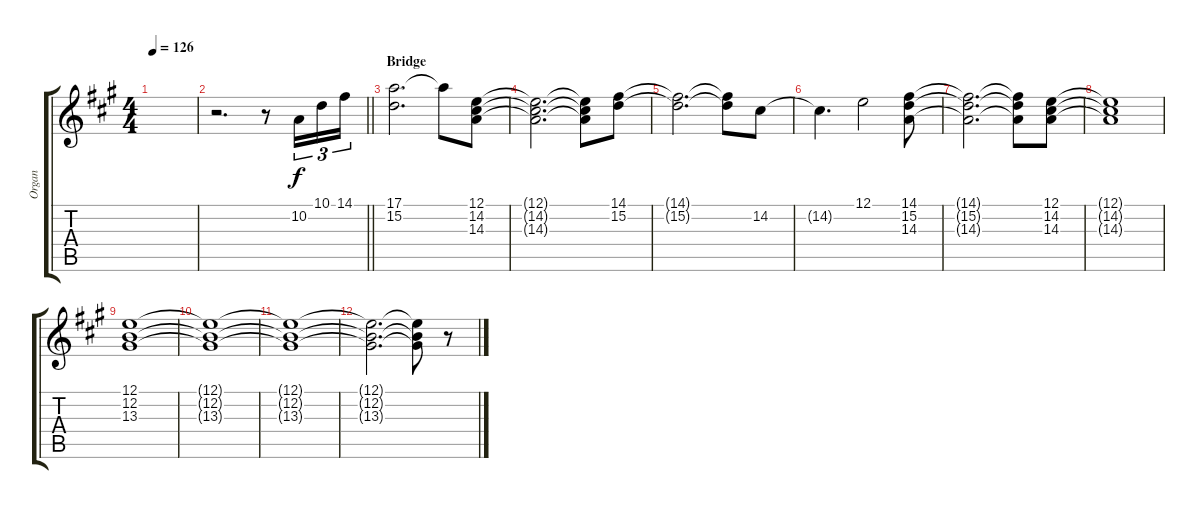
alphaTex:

\track ("Organ" "Organ") {instrument churchorgan}
\staff {score tabs}
\tuning (E4 B3 G3 D3 A2 E2) {hide}
\ts (4 4)
\tempo 126
\clef g2
\ks a
|
\barLineRight lightlight
r.2{d} r.8 10.2.16{tu (3 2)} 10.1.16{tu (3 2)} 14.1.16{tu (3 2)} |
\section ("" "Bridge")
(17.1 15.2).2{d} 17.1{t}.8 (12.1 14.2 14.3).8 |
(12.1{t} 14.2{t} 14.3{t}).2{d} (12.1{t} 14.2{t} 14.3{t}).8 (14.1 15.2).8 |
(14.1{t} 15.2{t}).2{d} (14.1{t} 15.2{t}).8 14.2.8 |
14.2{t}.4{d} 12.1.2 (14.1 15.2 14.3).8 |
(14.1{t} 15.2{t} 14.3{t}).2{d} (14.1{t} 15.2{t} 14.3{t}).8 (12.1 14.2 14.3).8 |
(12.1{t} 14.2{t} 14.3{t}).1 |
(12.1 12.2 13.3).1{volume 10} |
(12.1{t} 12.2{t} 13.3{t}).1 |
(12.1{t} 12.2{t} 13.3{t}).1 |
(12.1{t} 12.2{t} 13.3{t}).2{d} (12.1{t} 12.2{t} 13.3{t}).8 r.8
